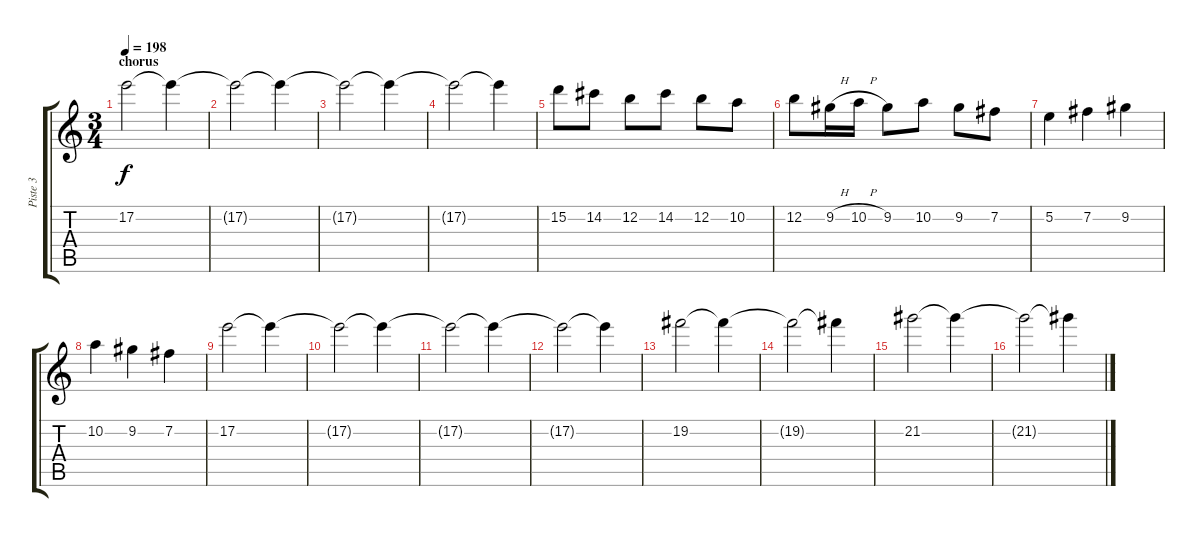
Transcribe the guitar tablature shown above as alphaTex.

\track ("Piste 3" "Piste 3") {instrument distortionguitar}
\staff {score tabs}
\tuning (E4 B3 G3 D3 A2 D2) {hide}
\ts (3 4)
\section ("" "chorus")
\tempo 198
\clef g2
\ks c
17.2.2{dy f} 17.2{t}.4 |
17.2{t}.2 17.2{t}.4 |
17.2{t}.2 17.2{t}.4 |
17.2{t}.2 17.2{t}.4 |
15.2.8 14.2.8 12.2.8 14.2.8 12.2.8 10.2.8 |
12.2.8 9.2{h}.16 10.2{h}.16 9.2.8 10.2.8 9.2.8 7.2.8 |
5.2.4 7.2.4 9.2.4 |
10.2.4 9.2.4 7.2.4 |
17.2.2 17.2{t}.4 |
17.2{t}.2 17.2{t}.4 |
17.2{t}.2 17.2{t}.4 |
17.2{t}.2 17.2{t}.4 |
19.2.2 19.2{t}.4 |
19.2{t}.2 19.2{t}.4 |
21.2.2 21.2{t}.4 |
21.2{t}.2 21.2{t}.4
